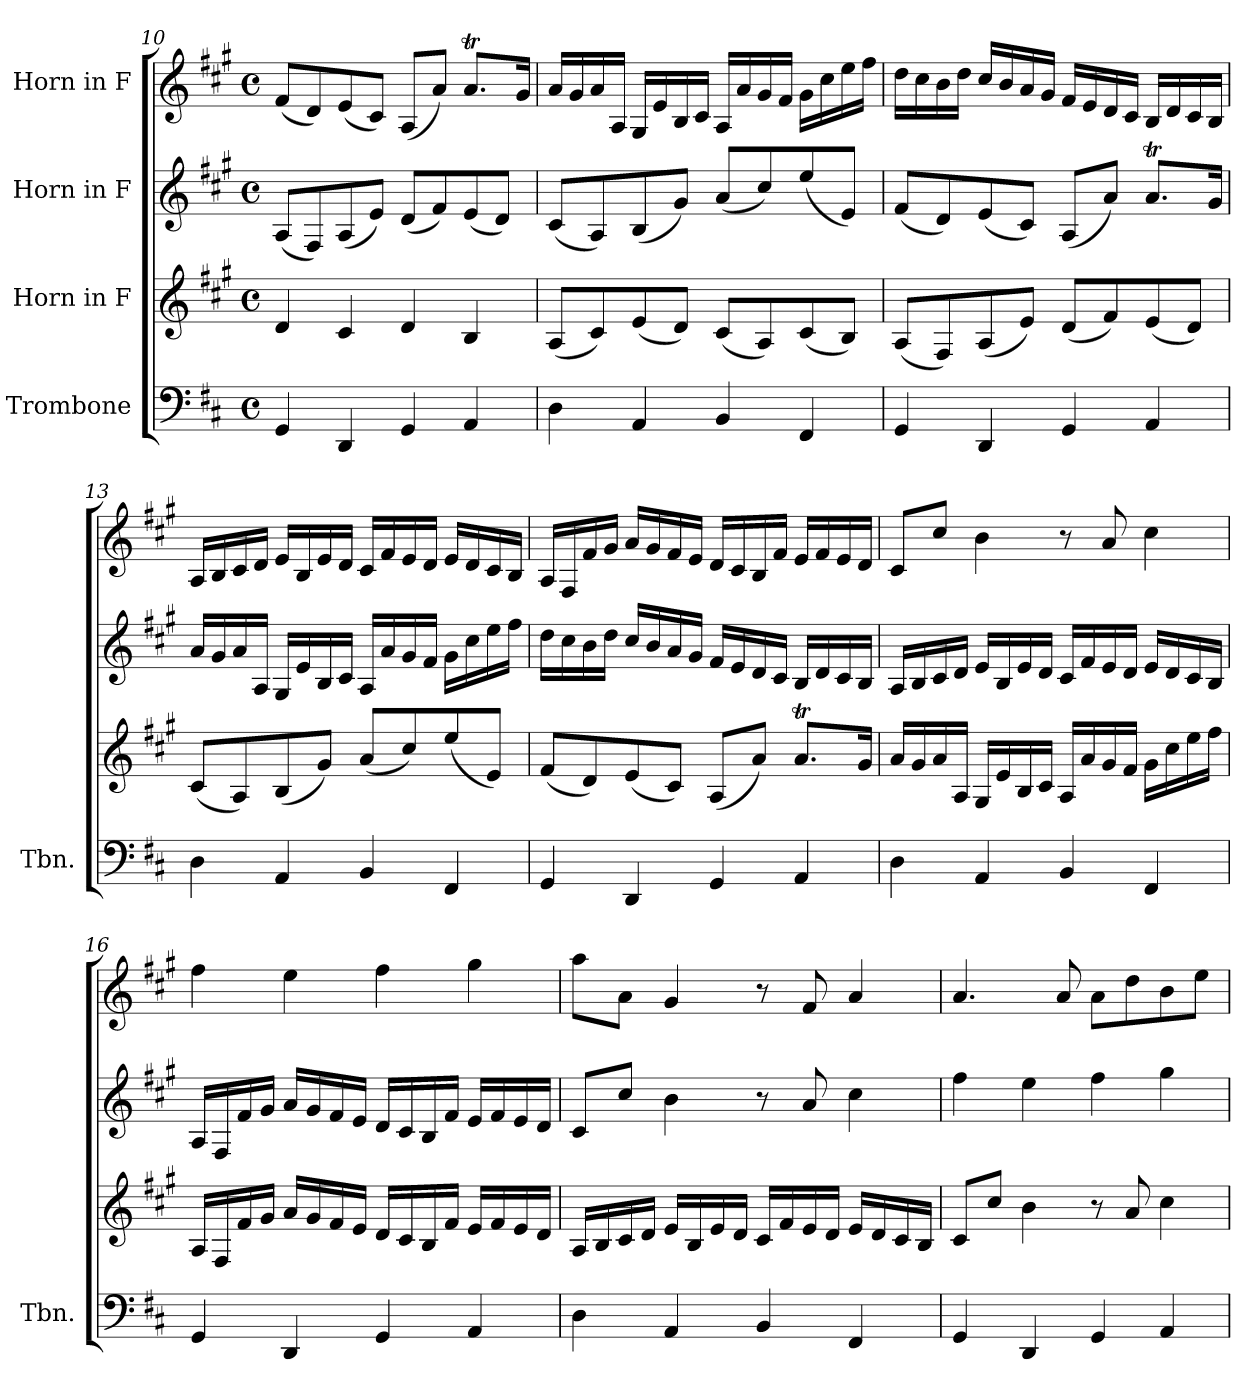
**kern	**kern	**kern	**kern
*part4	*part3	*part2	*part1
*staff4	*staff3	*staff2	*staff1
*I"Trombone	*I"Horn in F	*I"Horn in F	*I"Horn in F
*I'Tbn.	*	*	*
*clefF4	*clefG2	*clefG2	*clefG2
*	*ITrd4c7	*ITrd4c7	*ITrd4c7
*k[f#c#]	*k[f#c#]	*k[f#c#]	*k[f#c#]
*M4/4	*M4/4	*M4/4	*M4/4
*met(c)	*met(c)	*met(c)	*met(c)
=10	=10	=10	=10
4GG/	4G/	(8D/L	(8B/L
.	.	8BB/)	8G/)
4DD/	4F#/	(8D/	(8A/
.	.	8A/J)	8F#/J)
4GG/	4G/	(8G/L	(8D/L
.	.	8B/)	8d/J)
4AA/	4E/	(8A/	8.dT/L
.	.	8G/J)	.
.	.	.	16c#/Jk
!!LO:PB:g=z
=11	=11	=11	=11
4D\	(8D/L	(8F#/L	16d/LL
.	.	.	16c#/
.	8F#/)	8D/)	16d/
.	.	.	16D/JJ
4AA/	(8A/	(8E/	16C#/LL
.	.	.	16A/
.	8G/J)	8c#/J)	16E/
.	.	.	16F#/JJ
4BB/	(8F#/L	(8d/L	16D/LL
.	.	.	16d/
.	8D/)	8f#/)	16c#/
.	.	.	16B/JJ
4FF#/	(8F#/	(8a/	16c#\LL
.	.	.	16f#\
.	8E/J)	8A/J)	16a\
.	.	.	16b\JJ
=12	=12	=12	=12
4GG/	(8D/L	(8B/L	16g\LL
.	.	.	16f#\
.	8BB/)	8G/)	16e\
.	.	.	16g\JJ
4DD/	(8D/	(8A/	16f#/LL
.	.	.	16e/
.	8A/J)	8F#/J)	16d/
.	.	.	16c#/JJ
4GG/	(8G/L	(8D/L	16B/LL
.	.	.	16A/
.	8B/)	8d/J)	16G/
.	.	.	16F#/JJ
4AA/	(8A/	8.dT/L	16E/LL
.	.	.	16G/
.	8G/J)	.	16F#/
.	.	16c#/Jk	16E/JJ
!!LO:LB:g=z
=13	=13	=13	=13
4D\	(8F#/L	16d/LL	16D/LL
.	.	16c#/	16E/
.	8D/)	16d/	16F#/
.	.	16D/JJ	16G/JJ
4AA/	(8E/	16C#/LL	16A/LL
.	.	16A/	16E/
.	8c#/J)	16E/	16A/
.	.	16F#/JJ	16G/JJ
4BB/	(8d/L	16D/LL	16F#/LL
.	.	16d/	16B/
.	8f#/)	16c#/	16A/
.	.	16B/JJ	16G/JJ
4FF#/	(8a/	16c#\LL	16A/LL
.	.	16f#\	16G/
.	8A/J)	16a\	16F#/
.	.	16b\JJ	16E/JJ
=14	=14	=14	=14
4GG/	(8B/L	16g\LL	16D/LL
.	.	16f#\	16BB/
.	8G/)	16e\	16B/
.	.	16g\JJ	16c#/JJ
4DD/	(8A/	16f#/LL	16d/LL
.	.	16e/	16c#/
.	8F#/J)	16d/	16B/
.	.	16c#/JJ	16A/JJ
4GG/	(8D/L	16B/LL	16G/LL
.	.	16A/	16F#/
.	8d/J)	16G/	16E/
.	.	16F#/JJ	16B/JJ
4AA/	8.dT/L	16E/LL	16A/LL
.	.	16G/	16B/
.	.	16F#/	16A/
.	16c#/Jk	16E/JJ	16G/JJ
!!LO:LB:g=z
=15	=15	=15	=15
4D\	16d/LL	16D/LL	8F#/L
.	16c#/	16E/	.
.	16d/	16F#/	8f#/J
.	16D/JJ	16G/JJ	.
4AA/	16C#/LL	16A/LL	4e\
.	16A/	16E/	.
.	16E/	16A/	.
.	16F#/JJ	16G/JJ	.
4BB/	16D/LL	16F#/LL	8r
.	16d/	16B/	.
.	16c#/	16A/	8d/
.	16B/JJ	16G/JJ	.
4FF#/	16c#\LL	16A/LL	4f#\
.	16f#\	16G/	.
.	16a\	16F#/	.
.	16b\JJ	16E/JJ	.
=16	=16	=16	=16
4GG/	16D/LL	16D/LL	4b\
.	16BB/	16BB/	.
.	16B/	16B/	.
.	16c#/JJ	16c#/JJ	.
4DD/	16d/LL	16d/LL	4a\
.	16c#/	16c#/	.
.	16B/	16B/	.
.	16A/JJ	16A/JJ	.
4GG/	16G/LL	16G/LL	4b\
.	16F#/	16F#/	.
.	16E/	16E/	.
.	16B/JJ	16B/JJ	.
4AA/	16A/LL	16A/LL	4cc#\
.	16B/	16B/	.
.	16A/	16A/	.
.	16G/JJ	16G/JJ	.
!!LO:PB:g=z
=17	=17	=17	=17
4D\	16D/LL	8F#/L	8dd\L
.	16E/	.	.
.	16F#/	8f#/J	8d\J
.	16G/JJ	.	.
4AA/	16A/LL	4e\	4c#/
.	16E/	.	.
.	16A/	.	.
.	16G/JJ	.	.
4BB/	16F#/LL	8r	8r
.	16B/	.	.
.	16A/	8d/	8B/
.	16G/JJ	.	.
4FF#/	16A/LL	4f#\	4d/
.	16G/	.	.
.	16F#/	.	.
.	16E/JJ	.	.
=18	=18	=18	=18
4GG/	8F#/L	4b\	4.d/
.	8f#/J	.	.
4DD/	4e\	4a\	.
.	.	.	8d/
4GG/	8r	4b\	8d\L
.	8d/	.	8g\
4AA/	4f#\	4cc#\	8e\
.	.	.	8a\J
=	=	=	=
*-	*-	*-	*-
